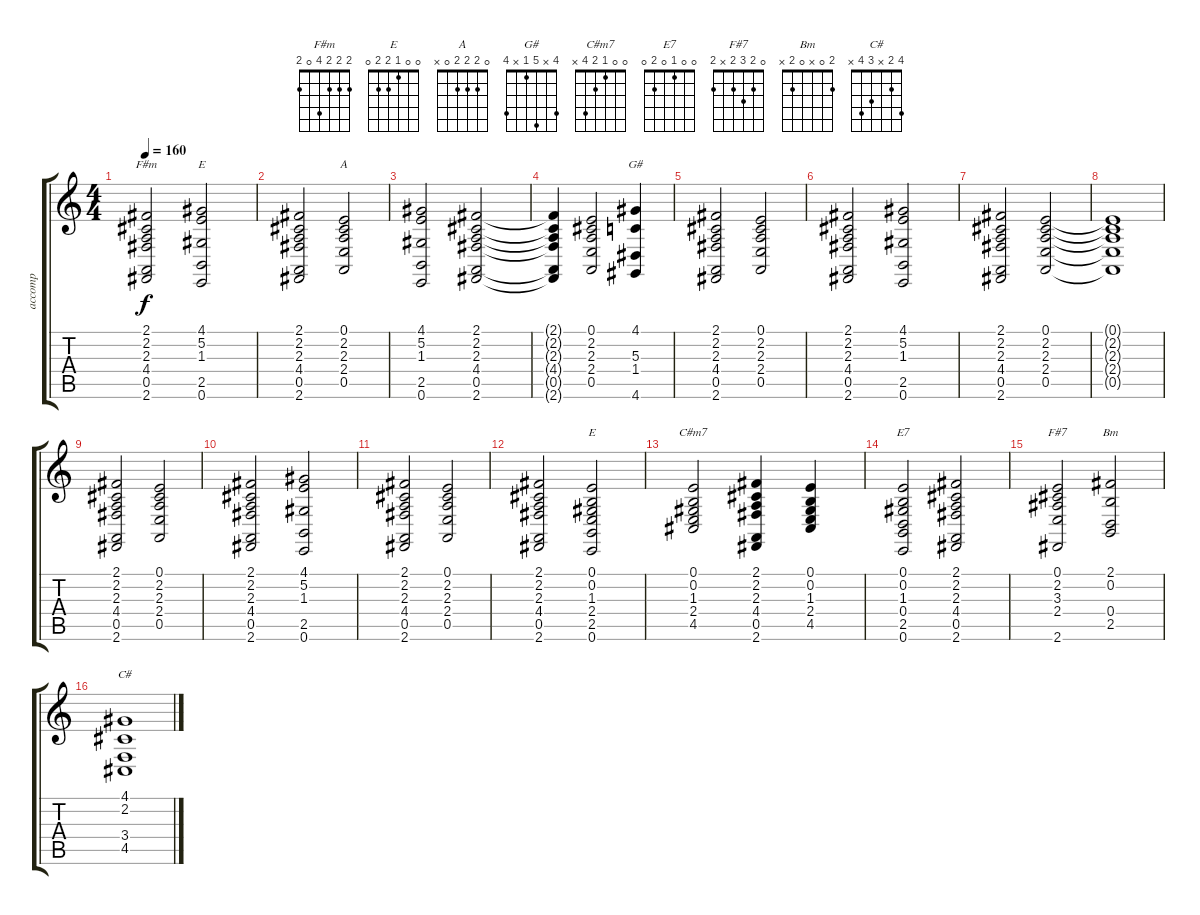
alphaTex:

\track ("accomp" "accomp") {instrument stringensemble1}
\staff {score tabs}
\tuning (E4 B3 G3 D3 A2 E2) {hide}
\chord ("F#m" 2 2 2 4 0 2)
\chord ("E" 4 5 1 x 2 0)
\chord ("A" 0 2 2 2 0 x)
\chord ("G#" 4 x 5 1 x 4)
\chord ("E" 0 0 1 2 2 0)
\chord ("C#m7" 0 0 1 2 4 x)
\chord ("E7" 0 0 1 0 2 0)
\chord ("F#7" 0 2 3 2 x 2)
\chord ("Bm" 2 0 x 0 2 x)
\chord ("C#" 4 2 x 3 4 x)
\ts (4 4)
\tempo 160
\clef g2
\ks c
(2.1 2.2 2.3 4.4 0.5 2.6).2{ch "F#m" dy f} (4.1 5.2 1.3 2.5 0.6).2{ch "E"} |
(2.1 2.2 2.3 4.4 0.5 2.6).2 (0.1 2.2 2.3 2.4 0.5).2{ch "A"} |
(4.1 5.2 1.3 2.5 0.6).2 (2.1 2.2 2.3 4.4 0.5 2.6).2 |
(2.1{t} 2.2{t} 2.3{t} 4.4{t} 0.5{t} 2.6{t}).4 (0.1 2.2 2.3 2.4 0.5).2 (4.1 5.3 1.4 4.6).4{ch "G#"} |
(2.1 2.2 2.3 4.4 0.5 2.6).2 (0.1 2.2 2.3 2.4 0.5).2 |
(2.1 2.2 2.3 4.4 0.5 2.6).2 (4.1 5.2 1.3 2.5 0.6).2 |
(2.1 2.2 2.3 4.4 0.5 2.6).2 (0.1 2.2 2.3 2.4 0.5).2 |
(0.1{t} 2.2{t} 2.3{t} 2.4{t} 0.5{t}).1 |
(2.1 2.2 2.3 4.4 0.5 2.6).2 (0.1 2.2 2.3 2.4 0.5).2 |
(2.1 2.2 2.3 4.4 0.5 2.6).2 (4.1 5.2 1.3 2.5 0.6).2 |
(2.1 2.2 2.3 4.4 0.5 2.6).2 (0.1 2.2 2.3 2.4 0.5).2 |
(2.1 2.2 2.3 4.4 0.5 2.6).2 (0.1 0.2 1.3 2.4 2.5 0.6).2{ch "E"} |
(0.1 0.2 1.3 2.4 4.5).2{ch "C#m7"} (2.1 2.2 2.3 4.4 0.5 2.6).4 (0.1 0.2 1.3 2.4 4.5).4 |
(0.1 0.2 1.3 0.4 2.5 0.6).2{ch "E7"} (2.1 2.2 2.3 4.4 0.5 2.6).2 |
(0.1 2.2 3.3 2.4 2.6).2{ch "F#7"} (2.1 0.2 0.4 2.5).2{ch "Bm"} |
(4.1 2.2 3.4 4.5).1{ch "C#"}
